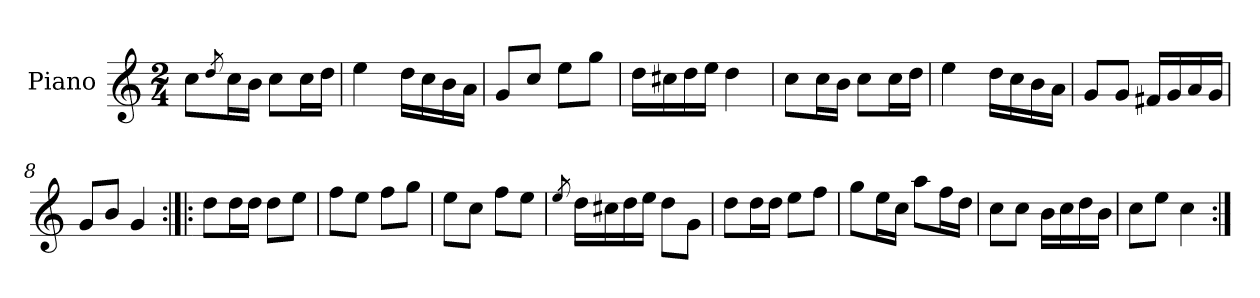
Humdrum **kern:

**kern
*part1
*staff1
*I"Piano
*I'Pno.
*clefG2
*k[]
*M2/4
=1
8cc\L
8qdd/
16cc\L
16b\JJ
8cc\L
16cc\L
16dd\JJ
=2
4ee\
16dd\LL
16cc\
16b\
16a\JJ
=3
8g/L
8cc/J
8ee\L
8gg\J
=4
16dd\LL
16cc#X\
16dd\
16ee\JJ
4dd\
=5
8cc\L
16cc\L
16b\JJ
8cc\L
16cc\L
16dd\JJ
=6
4ee\
16dd\LL
16cc\
16b\
16a\JJ
=7
8g/L
8g/J
16f#X/LL
16g/
16a/
16g/JJ
=8
8g/L
8b/J
4g/
=9:|!|:
8dd\L
16dd\L
16dd\JJ
8dd\L
8ee\J
=10
8ff\L
8ee\J
8ff\L
8gg\J
=11
8ee\L
8cc\J
8ff\L
8ee\J
=12
8qee/
16dd\LL
16cc#X\
16dd\
16ee\JJ
8dd\L
8g\J
=13
8dd\L
16dd\L
16dd\JJ
8ee\L
8ff\J
=14
8gg\L
16ee\L
16cc\JJ
8aa\L
16ff\L
16dd\JJ
=15
8cc\L
8cc\J
16b\LL
16cc\
16dd\
16b\JJ
=16
8cc\L
8ee\J
4cc\
=:|!
*-
